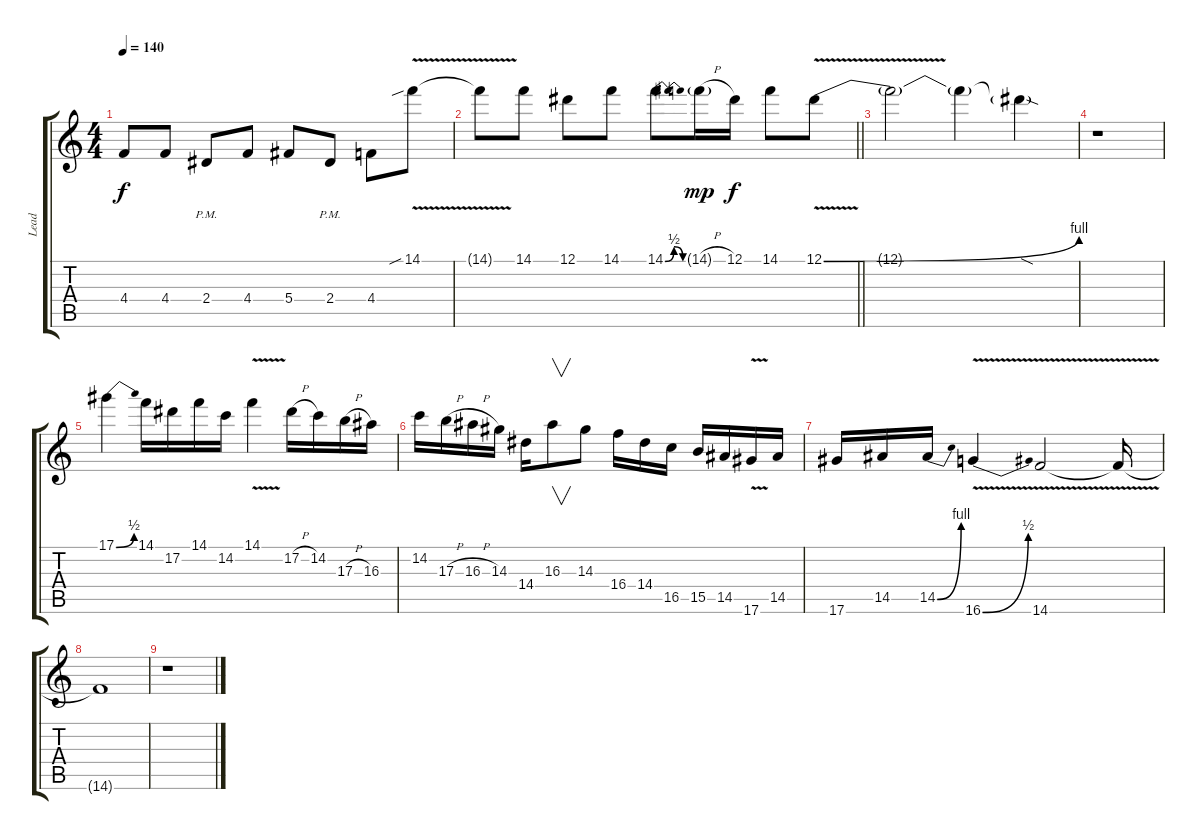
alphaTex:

\track ("Lead" "Lead") {instrument distortionguitar}
\staff {score tabs}
\tuning (Eb4 Bb3 Gb3 Db3 Ab2 Eb2) {hide}
\ts (4 4)
\tempo 140
\clef g2
\ks c
4.4{t}.8{dy f} 4.4.8 2.4{pm}.8 4.4.8 5.4.8 2.4{pm}.8 4.4.8 14.1{v sib}.8 |
\barLineRight lightlight
14.1{t}.8 14.1.8 12.1.8 14.1.8 14.1{be (bendrelease 0 0 14 2 45 2 60 0)}.8 14.1{h g}.16{dy mp} 12.1.16{dy f} 14.1.8 12.1{be (bend 0 0 60 4) v}.8 |
12.1{t}.2 12.1{t}.4 12.1{sod t}.4 |
r.1 |
17.1{be (bend 0 0 60 2)}.4 14.1.16 17.2.16 14.1.16 14.2.16 14.1{v}.4 17.2{h}.16 14.2.16 17.3{h}.16 16.3.16 |
14.2.16 17.3{h}.16 16.3{h}.16 14.3.16 14.4.16 16.3.8{v} 14.3.8 16.4.16 14.4.16 16.5.16 15.5.16 14.5.16 17.6{v}.16 14.5.16 |
17.6.16 14.5.16 14.5{be (bend 0 0 60 4)}.16 16.6{be (bend 0 0 60 2) v}.4 14.6{v}.2 14.6{t}.16 |
14.6{t}.1 |
r.1
